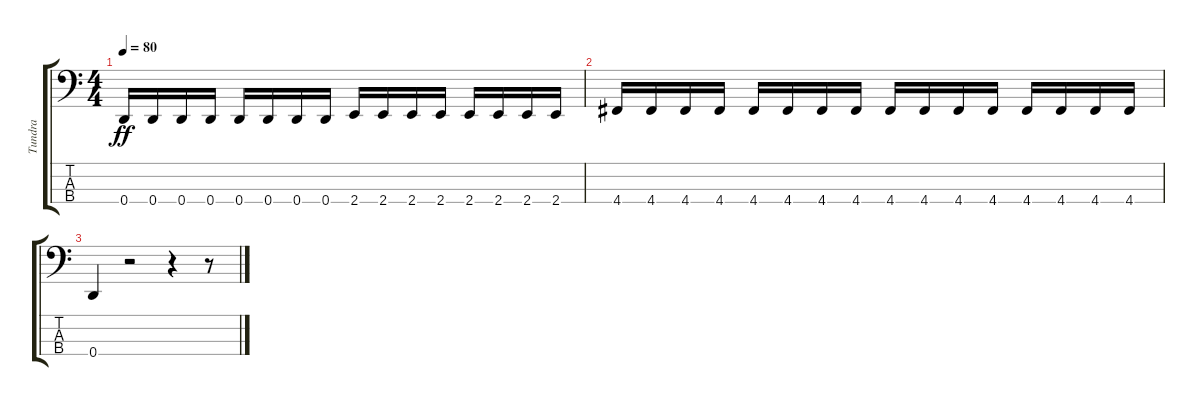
\track ("Tundra" "Tundra") {instrument electricbassfinger}
\staff {score tabs}
\tuning (F2 C2 G1 D1) {hide}
\ts (4 4)
\tempo 80
\clef f4
\ks c
0.4.16{dy ff} 0.4.16 0.4.16 0.4.16 0.4.16 0.4.16 0.4.16 0.4.16 2.4.16 2.4.16 2.4.16 2.4.16 2.4.16 2.4.16 2.4.16 2.4.16 |
4.4.16 4.4.16 4.4.16 4.4.16 4.4.16 4.4.16 4.4.16 4.4.16 4.4.16 4.4.16 4.4.16 4.4.16 4.4.16 4.4.16 4.4.16 4.4.16 |
0.4.4 r.2 r.4 r.8
